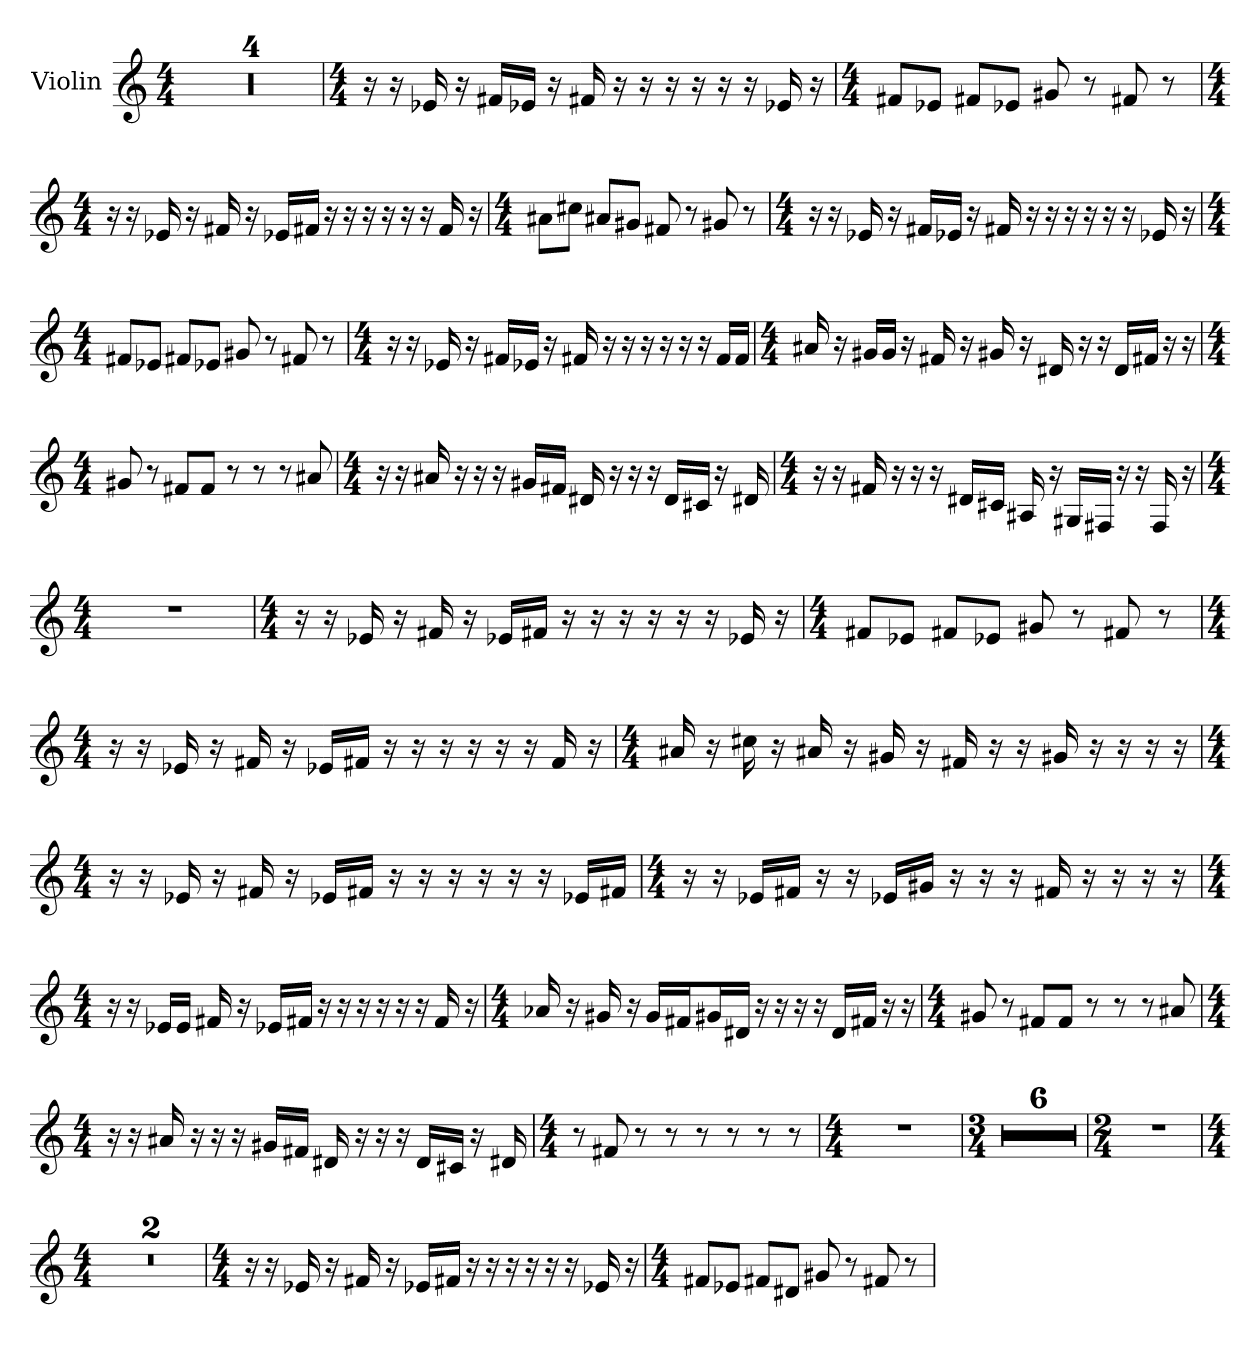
**kern
*part1
*staff1
*I"Violin
*I'Vln
*M4/4
=
1r
=
*M4/4
1r
=
*M4/4
1r
=
*M4/4
1r
=
*M4/4
16r
16r
16e-X
16r
16f#XLL
16e-XJJ
16r
16f#X
16r
16r
16r
16r
16r
16r
16e-X
16r
=
*M4/4
8f#XL
8e-XJ
8f#XL
8e-XJ
8g#X
8r
8f#X
8r
=
*M4/4
16r
16r
16e-X
16r
16f#X
16r
16e-XLL
16f#XJJ
16r
16r
16r
16r
16r
16r
16f#
16r
=
*M4/4
8a#XL
8cc#XJ
8a#XL
8g#XJ
8f#X
8r
8g#X
8r
=
*M4/4
16r
16r
16e-X
16r
16f#XLL
16e-XJJ
16r
16f#X
16r
16r
16r
16r
16r
16r
16e-X
16r
=
*M4/4
8f#XL
8e-XJ
8f#XL
8e-XJ
8g#X
8r
8f#X
8r
=
*M4/4
16r
16r
16e-X
16r
16f#XLL
16e-XJJ
16r
16f#X
16r
16r
16r
16r
16r
16r
16f#LL
16f#JJ
=
*M4/4
16a#X
16r
16g#XLL
16g#JJ
16r
16f#X
16r
16g#X
16r
16d#X
16r
16r
16d#LL
16f#XJJ
16r
16r
=
*M4/4
8g#X
8r
8f#XL
8f#J
8r
8r
8r
8a#X
=
*M4/4
16r
16r
16a#X
16r
16r
16r
16g#XLL
16f#XJJ
16d#X
16r
16r
16r
16d#LL
16c#XJJ
16r
16d#X
=
*M4/4
16r
16r
16f#X
16r
16r
16r
16d#XLL
16c#XJJ
16A#X
16r
16G#XLL
16F#XJJ
16r
16r
16F#
16r
=
*M4/4
1r
=
*M4/4
16r
16r
16e-X
16r
16f#X
16r
16e-XLL
16f#XJJ
16r
16r
16r
16r
16r
16r
16e-X
16r
=
*M4/4
8f#XL
8e-XJ
8f#XL
8e-XJ
8g#X
8r
8f#X
8r
=
*M4/4
16r
16r
16e-X
16r
16f#X
16r
16e-XLL
16f#XJJ
16r
16r
16r
16r
16r
16r
16f#
16r
=
*M4/4
16a#X
16r
16cc#X
16r
16a#X
16r
16g#X
16r
16f#X
16r
16r
16g#X
16r
16r
16r
16r
=
*M4/4
16r
16r
16e-X
16r
16f#X
16r
16e-XLL
16f#XJJ
16r
16r
16r
16r
16r
16r
16e-XLL
16f#XJJ
=
*M4/4
16r
16r
16e-XLL
16f#XJJ
16r
16r
16e-XLL
16g#XJJ
16r
16r
16r
16f#X
16r
16r
16r
16r
=
*M4/4
16r
16r
16e-XLL
16e-JJ
16f#X
16r
16e-XLL
16f#XJJ
16r
16r
16r
16r
16r
16r
16f#
16r
=
*M4/4
16a-X
16r
16g#X
16r
16g#LL
16f#XJ
16g#XL
16d#XJJ
16r
16r
16r
16r
16d#LL
16f#XJJ
16r
16r
=
*M4/4
8g#X
8r
8f#XL
8f#J
8r
8r
8r
8a#X
=
*M4/4
16r
16r
16a#X
16r
16r
16r
16g#XLL
16f#XJJ
16d#X
16r
16r
16r
16d#LL
16c#XJJ
16r
16d#X
=
*M4/4
8r
8f#X
8r
8r
8r
8r
8r
8r
=
*M4/4
1r
=
*M3/4
2.r
=
*M3/4
2.r
=
*M3/4
2.r
=
*M3/4
2.r
=
*M3/4
2.r
=
*M3/4
2.r
=
*M2/4
2r
=
*M4/4
1r
=
*M4/4
1r
=
*M4/4
16r
16r
16e-X
16r
16f#X
16r
16e-XLL
16f#XJJ
16r
16r
16r
16r
16r
16r
16e-X
16r
=
*M4/4
8f#XL
8e-XJ
8f#XL
8d#XJ
8g#X
8r
8f#X
8r
=
*-
